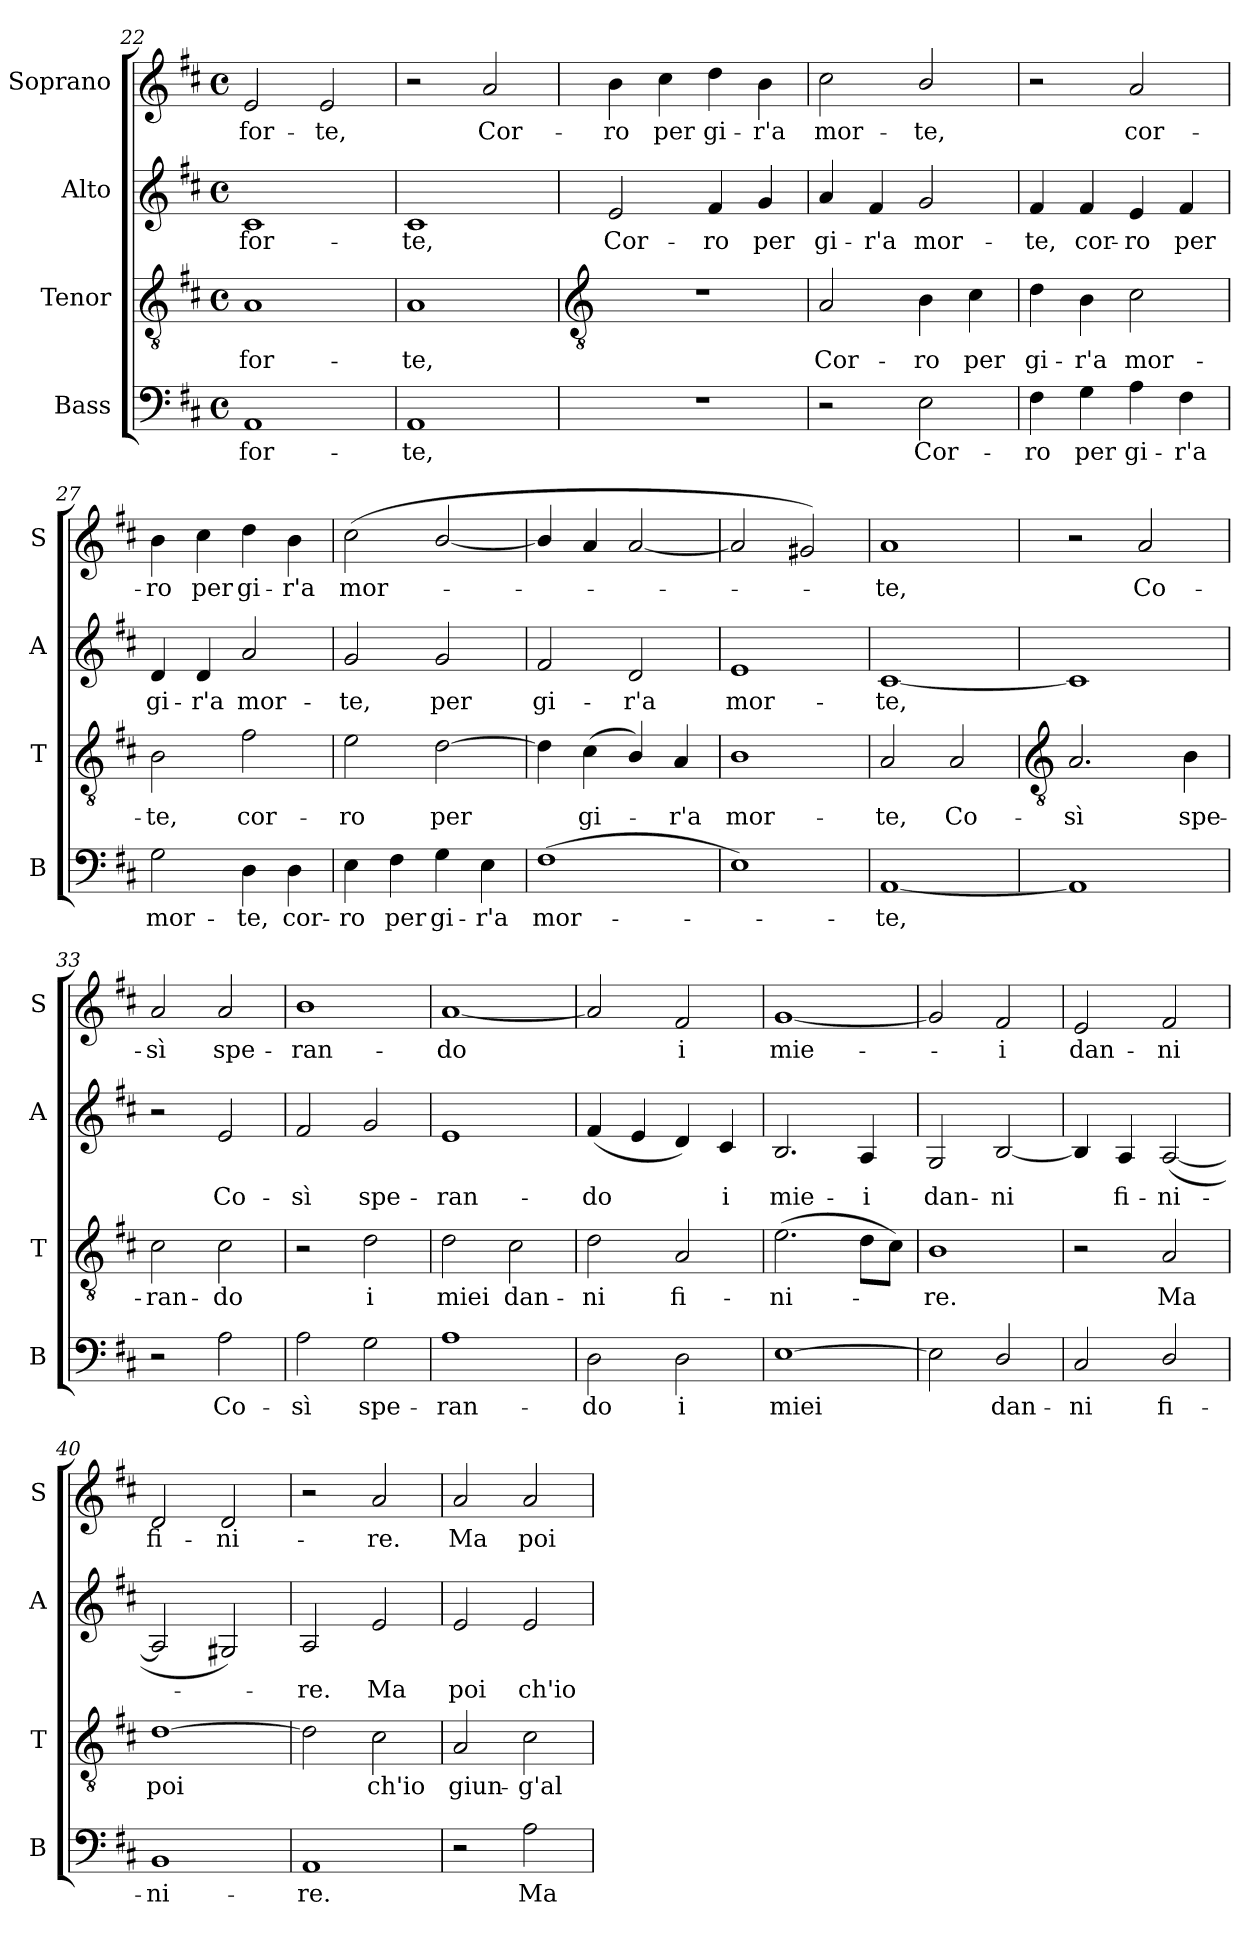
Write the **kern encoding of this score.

**kern	**text	**kern	**text	**kern	**text	**kern	**text
*part4	*part4	*part3	*part3	*part2	*part2	*part1	*part1
*staff4	*staff4	*staff3	*staff3	*staff2	*staff2	*staff1	*staff1
*I"Bass	*	*I"Tenor	*	*I"Alto	*	*I"Soprano	*
*I'B	*	*I'T	*	*I'A	*	*I'S	*
*clefF4	*	*clefGv2	*	*clefG2	*	*clefG2	*
*k[f#c#]	*	*k[f#c#]	*	*k[f#c#]	*	*k[f#c#]	*
*D:	*	*D:	*	*D:	*	*D:	*
*M4/4	*	*M4/4	*	*M4/4	*	*M4/4	*
*met(c)	*	*met(c)	*	*met(c)	*	*met(c)	*
=22	=22	=22	=22	=22	=22	=22	=22
!	!LO:LY:b	!	!LO:LY:b	!	!LO:LY:b	!	!LO:LY:b
1AA	for-	1A	for-	1c#	for-	2e	for-
!	!	!	!	!	!	!	!LO:LY:b
.	.	.	.	.	.	2e	-te,
=23	=23	=23	=23	=23	=23	=23	=23
!	!LO:LY:b	!	!LO:LY:b	!	!LO:LY:b	!	!
1AA	-te,	1A	-te,	1c#	-te,	2r	.
!	!	!	!	!	!	!	!LO:LY:b
.	.	.	.	.	.	2a	Cor-
!!LO:LB:g=z
=24	=24	=24	=24	=24	=24	=24	=24
*	*	*clefGv2	*	*	*	*	*
!	!	!	!	!	!LO:LY:b	!	!LO:LY:b
1r	.	1r	.	2e	Cor-	4b	-ro
!	!	!	!	!	!	!	!LO:LY:b
.	.	.	.	.	.	4cc#	per
!	!	!	!	!	!LO:LY:b	!	!LO:LY:b
.	.	.	.	4f#	-ro	4dd	gi-
!	!	!	!	!	!LO:LY:b	!	!LO:LY:b
.	.	.	.	4g	per	4b	-r'a
=25	=25	=25	=25	=25	=25	=25	=25
!	!	!	!LO:LY:b	!	!LO:LY:b	!	!LO:LY:b
2r	.	2A	Cor-	4a	gi-	2cc#	mor-
!	!	!	!	!	!LO:LY:b	!	!
.	.	.	.	4f#	-r'a	.	.
!	!LO:LY:b	!	!LO:LY:b	!	!LO:LY:b	!	!LO:LY:b
2E	Cor-	4B	-ro	2g	mor-	2b/	-te,
!	!	!	!LO:LY:b	!	!	!	!
.	.	4c#	per	.	.	.	.
=26	=26	=26	=26	=26	=26	=26	=26
!	!LO:LY:b	!	!LO:LY:b	!	!LO:LY:b	!	!
4F#	-ro	4d	gi-	4f#	-te,	2r	.
!	!LO:LY:b	!	!LO:LY:b	!	!LO:LY:b	!	!
4G	per	4B	-r'a	4f#	cor-	.	.
!	!LO:LY:b	!	!LO:LY:b	!	!LO:LY:b	!	!LO:LY:b
4A	gi-	2c#	mor-	4e	-ro	2a	cor-
!	!LO:LY:b	!	!	!	!LO:LY:b	!	!
4F#	-r'a	.	.	4f#	per	.	.
=27	=27	=27	=27	=27	=27	=27	=27
!	!LO:LY:b	!	!LO:LY:b	!	!LO:LY:b	!	!LO:LY:b
2G	mor-	2B	-te,	4d	gi-	4b	-ro
!	!	!	!	!	!LO:LY:b	!	!LO:LY:b
.	.	.	.	4d	-r'a	4cc#	per
!	!LO:LY:b	!	!LO:LY:b	!	!LO:LY:b	!	!LO:LY:b
4D	-te,	2f#	cor-	2a	mor-	4dd	gi-
!	!LO:LY:b	!	!	!	!	!	!LO:LY:b
4D	cor-	.	.	.	.	4b	-r'a
=28	=28	=28	=28	=28	=28	=28	=28
!	!LO:LY:b	!	!LO:LY:b	!	!LO:LY:b	!	!LO:LY:b
4E	-ro	2e	-ro	2g	-te,	(<2cc#	mor-
!	!LO:LY:b	!	!	!	!	!	!
4F#	per	.	.	.	.	.	.
!	!LO:LY:b	!	!LO:LY:b	!	!LO:LY:b	!	!
4G	gi-	[2d	per	2g	per	[2b/	.
!	!LO:LY:b	!	!	!	!	!	!
4E	-r'a	.	.	.	.	.	.
=29	=29	=29	=29	=29	=29	=29	=29
!	!LO:LY:b	!	!	!	!LO:LY:b	!	!
(>1F#	mor-	4d]	.	2f#	gi-	4b/]	.
!	!	!	!LO:LY:b	!	!	!	!
.	.	(<4c#	gi-	.	.	4a	.
!	!	!	!	!	!LO:LY:b	!	!
.	.	4B/)	.	2d	-r'a	[2a	.
!	!	!	!LO:LY:b	!	!	!	!
.	.	4A	r'a	.	.	.	.
=30	=30	=30	=30	=30	=30	=30	=30
!	!	!	!LO:LY:b	!	!LO:LY:b	!	!
1E)	.	1B	mor-	1e	mor-	2a]	.
.	.	.	.	.	.	2g#X)	.
=31	=31	=31	=31	=31	=31	=31	=31
!	!LO:LY:b	!	!LO:LY:b	!	!LO:LY:b	!	!LO:LY:b
[1AA	te,	2A	-te,	[1c#	-te,	1a	te,
!	!	!	!LO:LY:b	!	!	!	!
.	.	2A	Co-	.	.	.	.
!!LO:LB:g=z
=32	=32	=32	=32	=32	=32	=32	=32
*	*	*clefGv2	*	*	*	*	*
!	!	!	!LO:LY:b	!	!	!	!
1AA]	.	2.A	-sì	1c#]	.	2r	.
!	!	!	!	!	!	!	!LO:LY:b
.	.	.	.	.	.	2a	Co-
!	!	!	!LO:LY:b	!	!	!	!
.	.	4B	spe-	.	.	.	.
=33	=33	=33	=33	=33	=33	=33	=33
!	!	!	!LO:LY:b	!	!	!	!LO:LY:b
2r	.	2c#	-ran-	2r	.	2a	-sì
!	!LO:LY:b	!	!LO:LY:b	!	!LO:LY:b	!	!LO:LY:b
2A	Co-	2c#	-do	2e	Co-	2a	spe-
=34	=34	=34	=34	=34	=34	=34	=34
!	!LO:LY:b	!	!	!	!LO:LY:b	!	!LO:LY:b
2A	-sì	2r	.	2f#	-sì	1b	-ran-
!	!LO:LY:b	!	!LO:LY:b	!	!LO:LY:b	!	!
2G	spe-	2d	i	2g	spe-	.	.
=35	=35	=35	=35	=35	=35	=35	=35
!	!LO:LY:b	!	!LO:LY:b	!	!LO:LY:b	!	!LO:LY:b
1A	-ran-	2d	miei	1e	-ran-	[1a	-do
!	!	!	!LO:LY:b	!	!	!	!
.	.	2c#	dan-	.	.	.	.
=36	=36	=36	=36	=36	=36	=36	=36
!	!LO:LY:b	!	!LO:LY:b	!	!LO:LY:b	!	!
2D	-do	2d	-ni	(<4f#	-do	2a]	.
.	.	.	.	4e	.	.	.
!	!LO:LY:b	!	!LO:LY:b	!	!	!	!LO:LY:b
2D	i	2A	fi-	4d)	.	2f#	i
!	!	!	!	!	!LO:LY:b	!	!
.	.	.	.	4c#	i	.	.
=37	=37	=37	=37	=37	=37	=37	=37
!	!LO:LY:b	!	!LO:LY:b	!	!LO:LY:b	!	!LO:LY:b
[1E	miei	(>2.e	-ni-	2.B	mie-	[1g	mie-
!	!	!	!	!	!LO:LY:b	!	!
.	.	8dL	.	4A	-i	.	.
.	.	8c#J)	.	.	.	.	.
=38	=38	=38	=38	=38	=38	=38	=38
!	!	!	!LO:LY:b	!	!LO:LY:b	!	!
2E]	.	1B	re.	2G	dan-	2g]	.
!	!LO:LY:b	!	!	!	!LO:LY:b	!	!LO:LY:b
2D/	dan-	.	.	[2B	-ni	2f#	i
=39	=39	=39	=39	=39	=39	=39	=39
!	!LO:LY:b	!	!	!	!	!	!LO:LY:b
2C#	-ni	2r	.	4B]	.	2e	dan-
!	!	!	!	!	!LO:LY:b	!	!
.	.	.	.	4A	fi-	.	.
!	!LO:LY:b	!	!LO:LY:b	!	!LO:LY:b	!	!LO:LY:b
2D/	fi-	2A	Ma	(<[2A	-ni-	2f#	-ni
=40	=40	=40	=40	=40	=40	=40	=40
!	!LO:LY:b	!	!LO:LY:b	!	!	!	!LO:LY:b
1BB	-ni-	[1d	poi	2A]	.	2d	fi-
!	!	!	!	!	!	!	!LO:LY:b
.	.	.	.	2G#X)	.	2d	-ni-
=41	=41	=41	=41	=41	=41	=41	=41
!	!LO:LY:b	!	!	!	!LO:LY:b	!	!
1AA	-re.	2d]	.	2A	re.	2r	.
!	!	!	!LO:LY:b	!	!LO:LY:b	!	!LO:LY:b
.	.	2c#	ch'io	2e	Ma	2a	-re.
=42	=42	=42	=42	=42	=42	=42	=42
!	!	!	!LO:LY:b	!	!LO:LY:b	!	!LO:LY:b
2r	.	2A	giun-	2e	poi	2a	Ma
!	!LO:LY:b	!	!LO:LY:b	!	!LO:LY:b	!	!LO:LY:b
2A	Ma	2c#	-g'al	2e	ch'io	2a	poi
=	=	=	=	=	=	=	=
*-	*-	*-	*-	*-	*-	*-	*-
